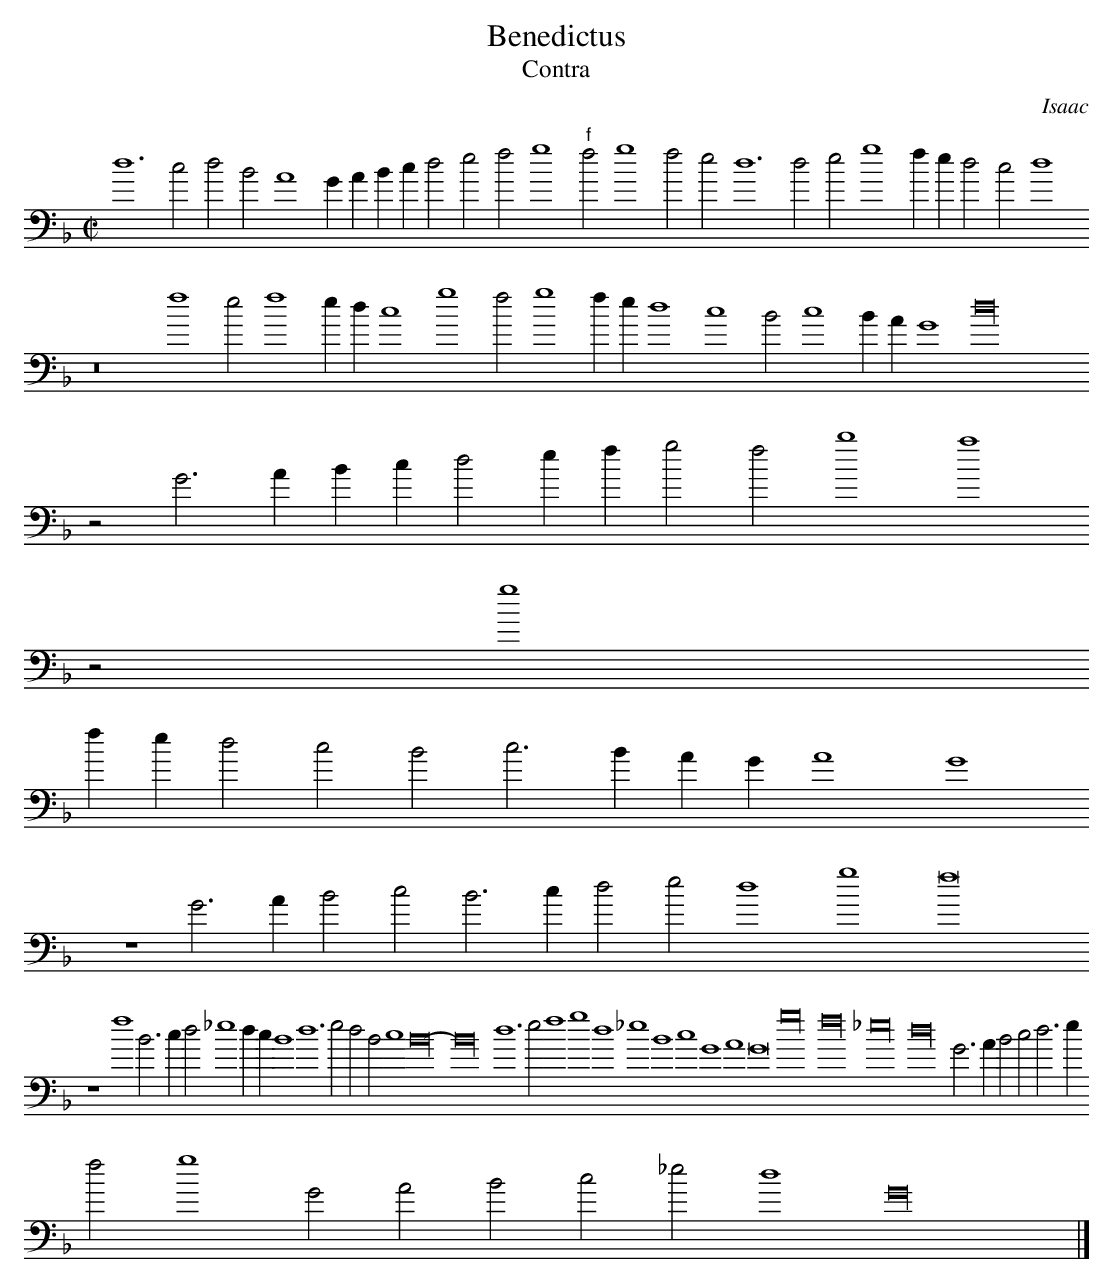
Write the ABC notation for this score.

X:1
T:Benedictus
T:Contra
C: Isaac
M:C|
L:1/2
K:G dor bass
d3 c d B A2 G/ A/ B/ c/ d e f g2 "f"f g2 f e d3 d e g2 f/ e/ d c d2
z4 f2 e f2 e/ d/ c2 g2 f g2 f/ e/ d2 c2 B c2 B/ A/ G2 d8
z G > A B/ c/ d e/ f/ g f b2 a2
z g2
f/ e/ d c B c > B A/ G/ A2 G2
z2 G > A B c B > c d e d2 g2 f4
z2 f2 B > c d _e2 d/ c/ B2 d3 e d B c2 B8-B8 d3 e f2 g2 d2 _e2 B2 c2 G2 A2 G4 g8 f8 _e8 d8 G > A B c d > e
f g2 G A B c _e d2 G8 |]
